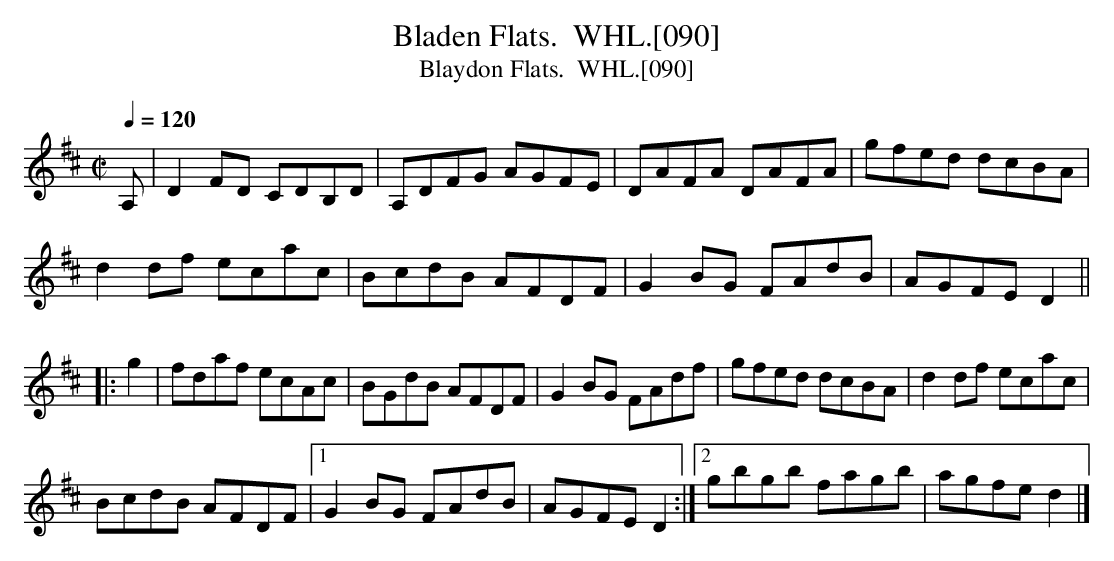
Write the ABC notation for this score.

X:1
T:Bladen Flats.  WHL.[090]
T:Blaydon Flats.  WHL.[090]
M:C|
L:1/8
Q:1/4=120
K:D
A,|D2FD CDB,D|A,DFG AGFE|DAFA DAFA|gfed dcBA|
d2 df ecac|BcdB AFDF|G2 BG FAdB|AGFE D2 ||
|:g2|fdaf ecAc|BGdB AFDF|G2 BG FAdf|gfed dcBA|d2 df ecac|
BcdB AFDF|1 G2BG FAdB|AGFE D2 :|2 gbgb fagb|agfe d2 |]
